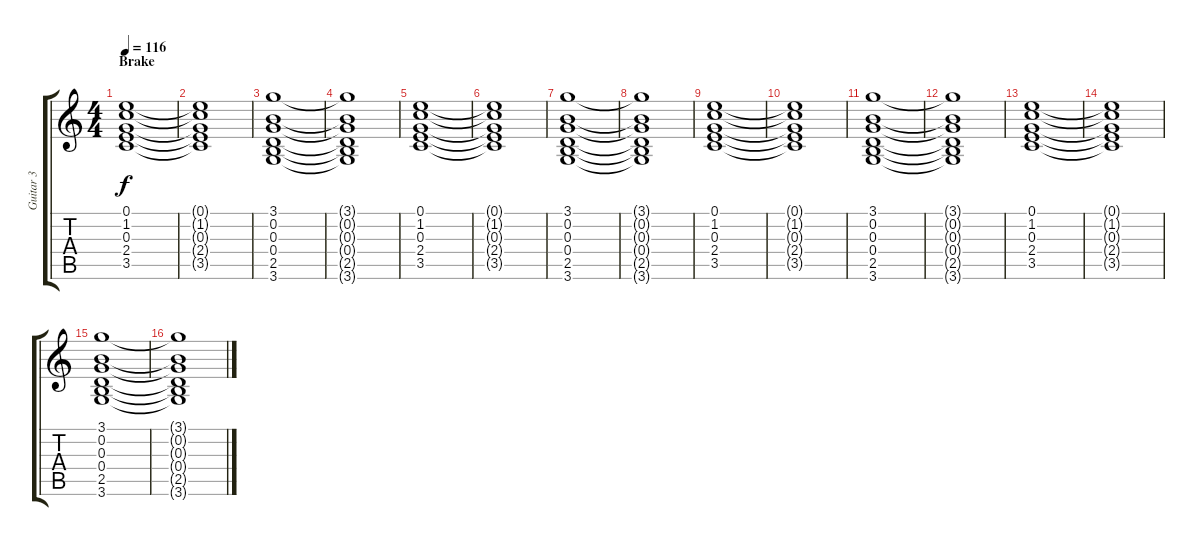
\track ("Guitar 3" "Guitar 3") {instrument electricguitarclean}
\staff {score tabs}
\tuning (E4 B3 G3 D3 A2 E2) {hide}
\ts (4 4)
\section ("" "Brake")
\tempo 116
\clef g2
\ks c
(0.1 1.2 0.3 2.4 3.5).1{dy f instrument electricguitarclean} |
(0.1{t} 1.2{t} 0.3{t} 2.4{t} 3.5{t}).1 |
(3.1 0.2 0.3 0.4 2.5 3.6).1 |
(3.1{t} 0.2{t} 0.3{t} 0.4{t} 2.5{t} 3.6{t}).1 |
(0.1 1.2 0.3 2.4 3.5).1 |
(0.1{t} 1.2{t} 0.3{t} 2.4{t} 3.5{t}).1 |
(3.1 0.2 0.3 0.4 2.5 3.6).1 |
(3.1{t} 0.2{t} 0.3{t} 0.4{t} 2.5{t} 3.6{t}).1 |
(0.1 1.2 0.3 2.4 3.5).1 |
(0.1{t} 1.2{t} 0.3{t} 2.4{t} 3.5{t}).1 |
(3.1 0.2 0.3 0.4 2.5 3.6).1 |
(3.1{t} 0.2{t} 0.3{t} 0.4{t} 2.5{t} 3.6{t}).1 |
(0.1 1.2 0.3 2.4 3.5).1 |
(0.1{t} 1.2{t} 0.3{t} 2.4{t} 3.5{t}).1 |
(3.1 0.2 0.3 0.4 2.5 3.6).1 |
(3.1{t} 0.2{t} 0.3{t} 0.4{t} 2.5{t} 3.6{t}).1
